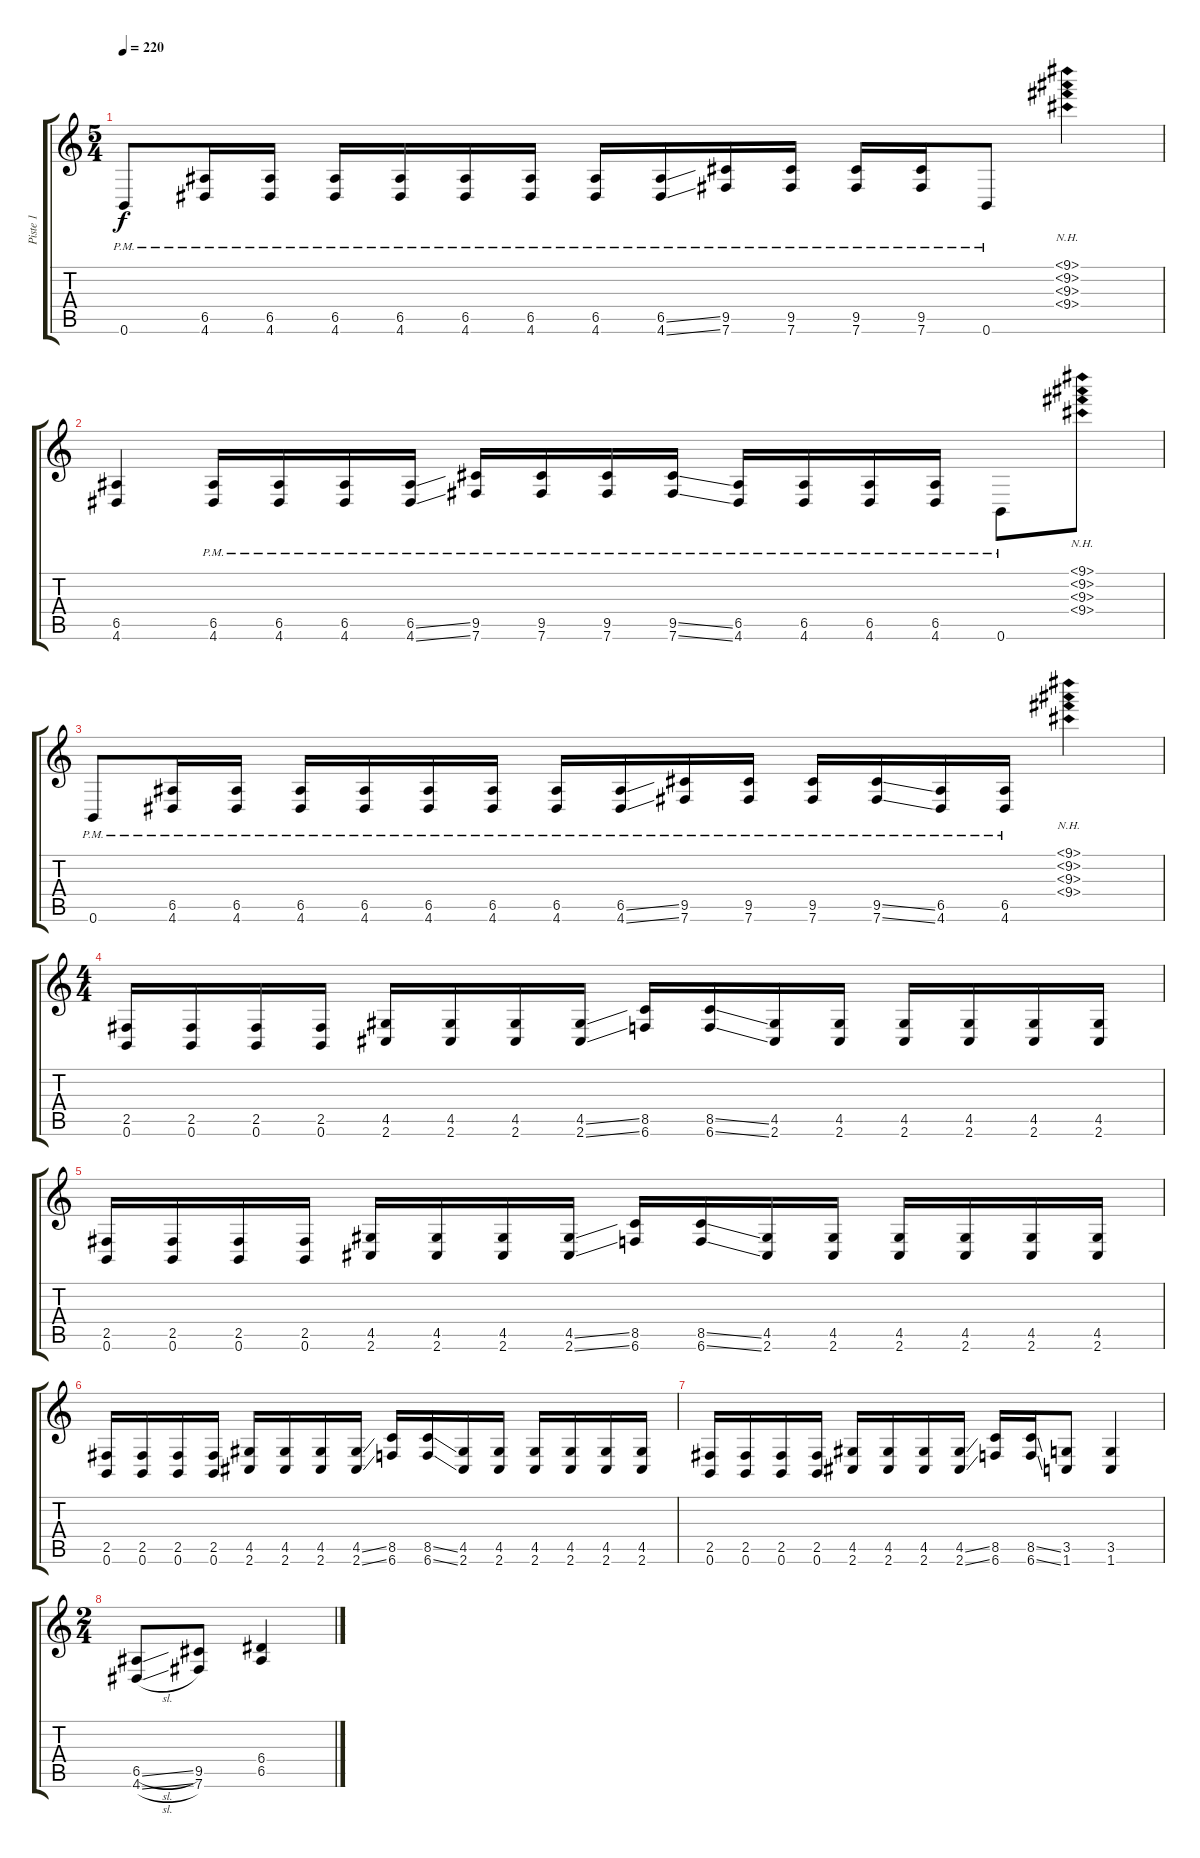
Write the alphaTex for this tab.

\track ("Piste 1" "Piste 1") {instrument distortionguitar}
\staff {score tabs}
\tuning (B3 Gb3 D3 A2 E2 B1) {hide}
\ts (5 4)
\tempo 220
\clef g2
\ks c
0.6{pm}.8{dy f} (6.5{pm} 4.6{pm}).16 (6.5{pm} 4.6{pm}).16 (6.5{pm} 4.6{pm}).16 (6.5{pm} 4.6{pm}).16 (6.5{pm} 4.6{pm}).16 (6.5{pm} 4.6{pm}).16 (6.5{pm} 4.6{pm}).16 (6.5{ss pm} 4.6{ss pm}).16 (9.5{pm} 7.6{pm}).16 (9.5{pm} 7.6{pm}).16 (9.5{pm} 7.6{pm}).16 (9.5{pm} 7.6{pm}).16 0.6{pm}.8 (9.1{nh} 9.2{nh} 9.3{nh} 9.4{nh}).4 |
(6.5 4.6).4 (6.5{pm} 4.6{pm}).16 (6.5{pm} 4.6{pm}).16 (6.5{pm} 4.6{pm}).16 (6.5{ss pm} 4.6{ss pm}).16 (9.5{pm} 7.6{pm}).16 (9.5{pm} 7.6{pm}).16 (9.5{pm} 7.6{pm}).16 (9.5{ss pm} 7.6{ss pm}).16 (6.5{pm} 4.6{pm}).16 (6.5{pm} 4.6{pm}).16 (6.5{pm} 4.6{pm}).16 (6.5{pm} 4.6{pm}).16 0.6{pm}.8 (9.1{nh} 9.2{nh} 9.3{nh} 9.4{nh}).8 |
0.6{pm}.8 (6.5{pm} 4.6{pm}).16 (6.5{pm} 4.6{pm}).16 (6.5{pm} 4.6{pm}).16 (6.5{pm} 4.6{pm}).16 (6.5{pm} 4.6{pm}).16 (6.5{pm} 4.6{pm}).16 (6.5{pm} 4.6{pm}).16 (6.5{ss pm} 4.6{ss pm}).16 (9.5{pm} 7.6{pm}).16 (9.5{pm} 7.6{pm}).16 (9.5{pm} 7.6{pm}).16 (9.5{ss pm} 7.6{ss pm}).16 (6.5{pm} 4.6{pm}).16 (6.5{pm} 4.6{pm}).16 (9.1{nh} 9.2{nh} 9.3{nh} 9.4{nh}).4 |
\ts (4 4)
(2.5 0.6).16 (2.5 0.6).16 (2.5 0.6).16 (2.5 0.6).16 (4.5 2.6).16 (4.5 2.6).16 (4.5 2.6).16 (4.5{ss} 2.6{ss}).16 (8.5 6.6).16 (8.5{ss} 6.6{ss}).16 (4.5 2.6).16 (4.5 2.6).16 (4.5 2.6).16 (4.5 2.6).16 (4.5 2.6).16 (4.5 2.6).16 |
(2.5 0.6).16 (2.5 0.6).16 (2.5 0.6).16 (2.5 0.6).16 (4.5 2.6).16 (4.5 2.6).16 (4.5 2.6).16 (4.5{ss} 2.6{ss}).16 (8.5 6.6).16 (8.5{ss} 6.6{ss}).16 (4.5 2.6).16 (4.5 2.6).16 (4.5 2.6).16 (4.5 2.6).16 (4.5 2.6).16 (4.5 2.6).16 |
(2.5 0.6).16 (2.5 0.6).16 (2.5 0.6).16 (2.5 0.6).16 (4.5 2.6).16 (4.5 2.6).16 (4.5 2.6).16 (4.5{ss} 2.6{ss}).16 (8.5 6.6).16 (8.5{ss} 6.6{ss}).16 (4.5 2.6).16 (4.5 2.6).16 (4.5 2.6).16 (4.5 2.6).16 (4.5 2.6).16 (4.5 2.6).16 |
(2.5 0.6).16 (2.5 0.6).16 (2.5 0.6).16 (2.5 0.6).16 (4.5 2.6).16 (4.5 2.6).16 (4.5 2.6).16 (4.5{ss} 2.6{ss}).16 (8.5 6.6).16 (8.5{ss} 6.6{ss}).16 (3.5 1.6).8 (3.5 1.6).4 |
\ts (2 4)
(6.5{sl} 4.6{sl}).8 (9.5 7.6).8 (6.4 6.5).4
